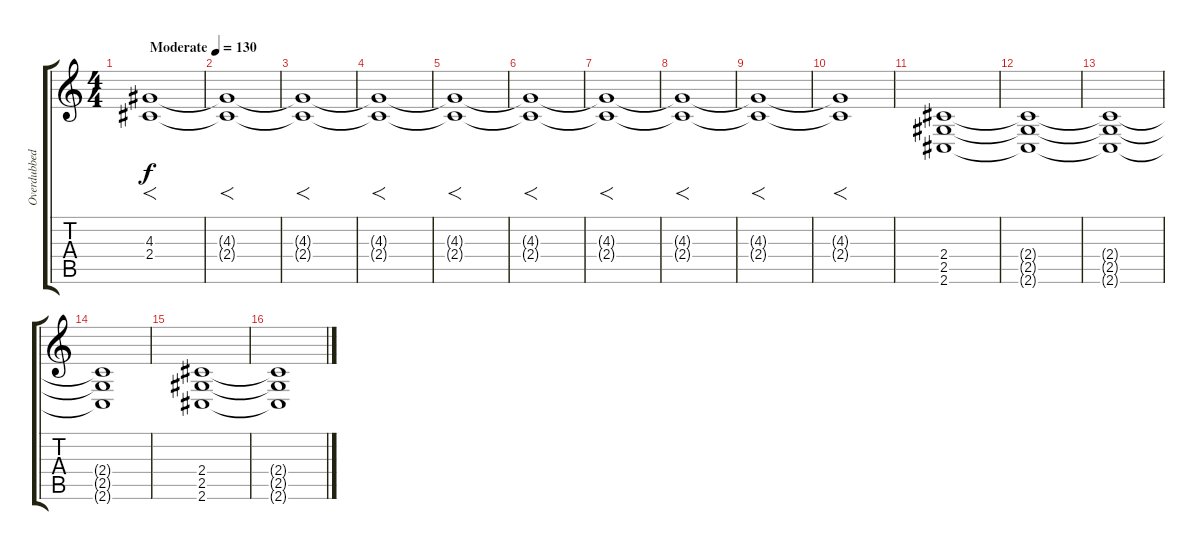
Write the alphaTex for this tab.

\track ("Overdubbed Right Guitar" "Overdubbed") {instrument distortionguitar}
\staff {score tabs}
\tuning (Db4 Ab3 E3 B2 Gb2 B1) {hide}
\ts (4 4)
\tempo (130 "Moderate")
\clef g2
\ks c
(4.3 2.4).1{f dy f instrument distortionguitar} |
(4.3{t} 2.4{t}).1{f} |
(4.3{t} 2.4{t}).1{f} |
(4.3{t} 2.4{t}).1{f} |
(4.3{t} 2.4{t}).1{f} |
(4.3{t} 2.4{t}).1{f} |
(4.3{t} 2.4{t}).1{f} |
(4.3{t} 2.4{t}).1{f} |
(4.3{t} 2.4{t}).1{f} |
(4.3{t} 2.4{t}).1{f} |
(2.4 2.5 2.6).1 |
(2.4{t} 2.5{t} 2.6{t}).1 |
(2.4{t} 2.5{t} 2.6{t}).1 |
(2.4{t} 2.5{t} 2.6{t}).1 |
(2.4 2.5 2.6).1 |
(2.4{t} 2.5{t} 2.6{t}).1
